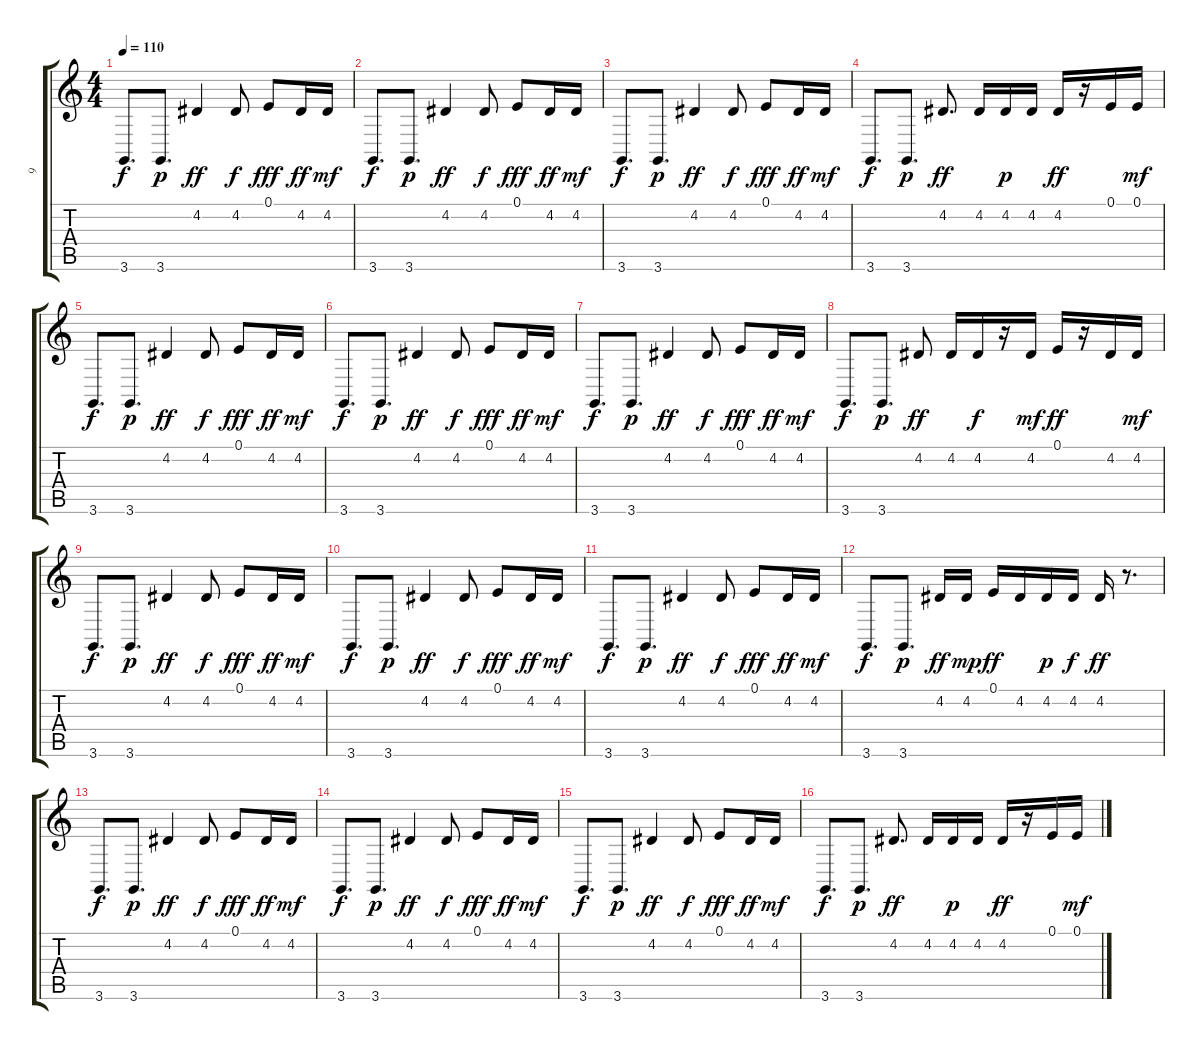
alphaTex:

\track ("9" "9") {instrument taikodrum}
\staff {score tabs}
\tuning (E4 B3 G3 D3 A2 E2) {hide}
\ts (4 4)
\tempo 110
\clef g2
\ks c
3.6.8{d dy f} 3.6.8{d dy p} 4.2.4{dy ff} 4.2.8{dy f} 0.1.8{dy fff} 4.2.16{dy ff} 4.2.16{dy mf} |
3.6.8{d dy f} 3.6.8{d dy p} 4.2.4{dy ff} 4.2.8{dy f} 0.1.8{dy fff} 4.2.16{dy ff} 4.2.16{dy mf} |
3.6.8{d dy f} 3.6.8{d dy p} 4.2.4{dy ff} 4.2.8{dy f} 0.1.8{dy fff} 4.2.16{dy ff} 4.2.16{dy mf} |
3.6.8{d dy f} 3.6.8{d dy p} 4.2.8{d dy ff} 4.2.16 4.2.16{dy p} 4.2.16 4.2.16{dy ff} r.16 0.1.16 0.1.16{dy mf} |
3.6.8{d dy f} 3.6.8{d dy p} 4.2.4{dy ff} 4.2.8{dy f} 0.1.8{dy fff} 4.2.16{dy ff} 4.2.16{dy mf} |
3.6.8{d dy f} 3.6.8{d dy p} 4.2.4{dy ff} 4.2.8{dy f} 0.1.8{dy fff} 4.2.16{dy ff} 4.2.16{dy mf} |
3.6.8{d dy f} 3.6.8{d dy p} 4.2.4{dy ff} 4.2.8{dy f} 0.1.8{dy fff} 4.2.16{dy ff} 4.2.16{dy mf} |
3.6.8{d dy f} 3.6.8{d dy p} 4.2.8{dy ff} 4.2.16 4.2.16{dy f} r.16 4.2.16{dy mf} 0.1.16{dy ff} r.16 4.2.16 4.2.16{dy mf} |
3.6.8{d dy f} 3.6.8{d dy p} 4.2.4{dy ff} 4.2.8{dy f} 0.1.8{dy fff} 4.2.16{dy ff} 4.2.16{dy mf} |
3.6.8{d dy f} 3.6.8{d dy p} 4.2.4{dy ff} 4.2.8{dy f} 0.1.8{dy fff} 4.2.16{dy ff} 4.2.16{dy mf} |
3.6.8{d dy f} 3.6.8{d dy p} 4.2.4{dy ff} 4.2.8{dy f} 0.1.8{dy fff} 4.2.16{dy ff} 4.2.16{dy mf} |
3.6.8{d dy f} 3.6.8{d dy p} 4.2.16{dy ff} 4.2.16{dy mp} 0.1.16{dy ff} 4.2.16 4.2.16{dy p} 4.2.16{dy f} 4.2.16{dy ff} r.8{d} |
3.6.8{d dy f} 3.6.8{d dy p} 4.2.4{dy ff} 4.2.8{dy f} 0.1.8{dy fff} 4.2.16{dy ff} 4.2.16{dy mf} |
3.6.8{d dy f} 3.6.8{d dy p} 4.2.4{dy ff} 4.2.8{dy f} 0.1.8{dy fff} 4.2.16{dy ff} 4.2.16{dy mf} |
3.6.8{d dy f} 3.6.8{d dy p} 4.2.4{dy ff} 4.2.8{dy f} 0.1.8{dy fff} 4.2.16{dy ff} 4.2.16{dy mf} |
3.6.8{d dy f} 3.6.8{d dy p} 4.2.8{d dy ff} 4.2.16 4.2.16{dy p} 4.2.16 4.2.16{dy ff} r.16 0.1.16 0.1.16{dy mf}
